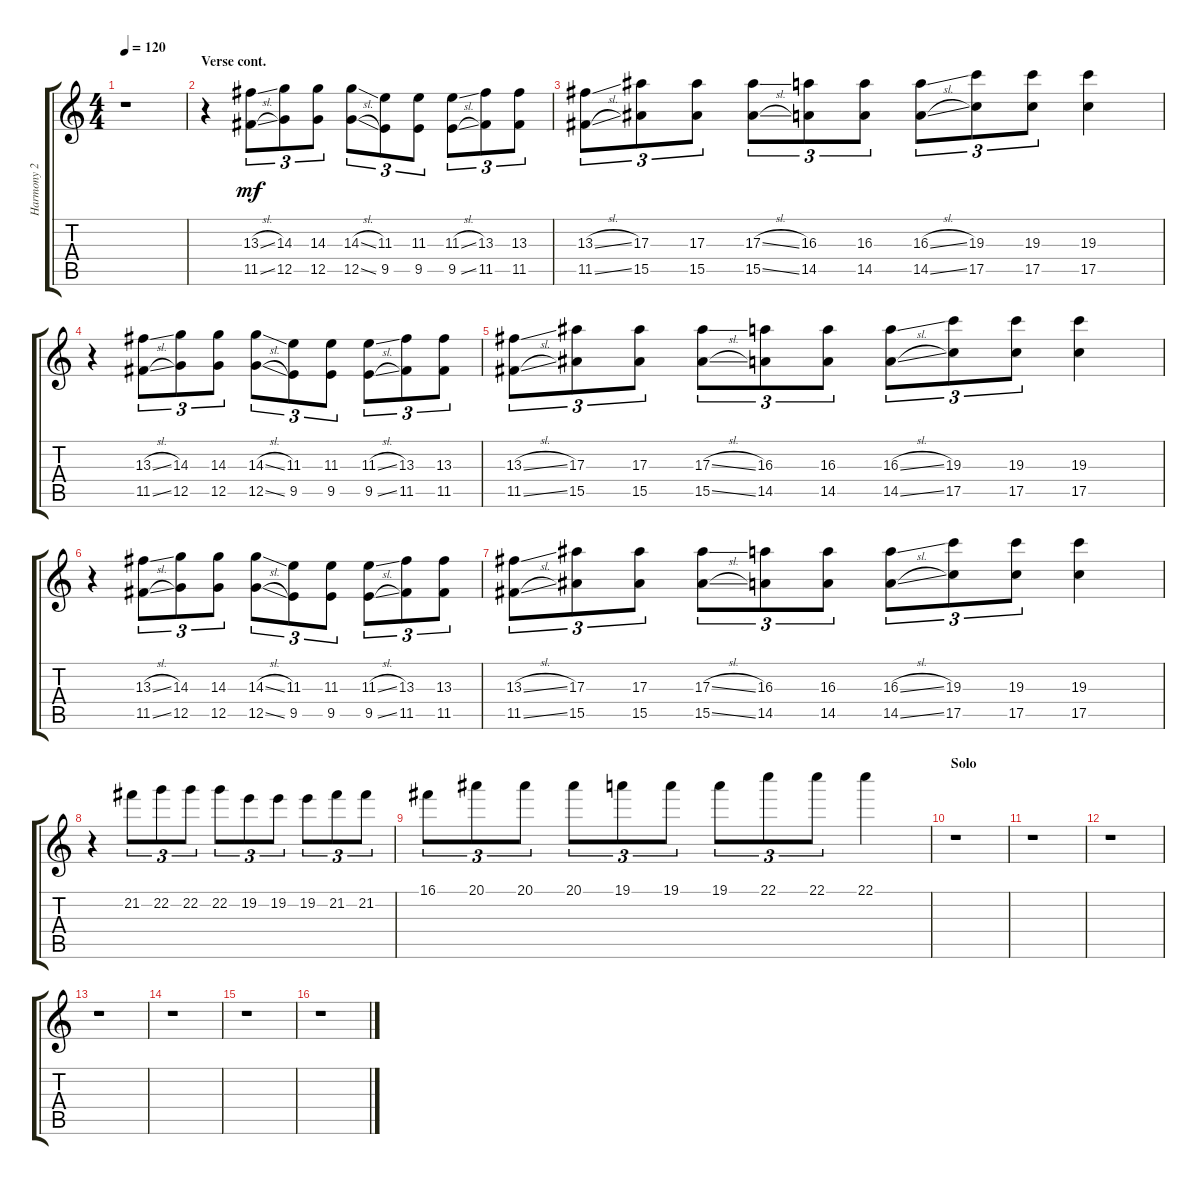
\track ("Harmony 2" "Harmony 2") {instrument overdrivenguitar}
\staff {score tabs}
\tuning (D4 A3 F3 C3 G2 C2) {hide}
\ts (4 4)
\tempo 120
\clef g2
\ks aminor
r.1{dy mf} |
\section ("" "Verse cont.")
r.4 (13.3{sl} 11.5{sl}).8{tu (3 2)} (14.3 12.5).8{tu (3 2)} (14.3 12.5).8{tu (3 2)} (14.3{sl} 12.5{sl}).8{tu (3 2)} (11.3 9.5).8{tu (3 2)} (11.3 9.5).8{tu (3 2)} (11.3{sl} 9.5{sl}).8{tu (3 2)} (13.3 11.5).8{tu (3 2)} (13.3 11.5).8{tu (3 2)} |
(13.3{sl} 11.5{sl}).8{tu (3 2)} (17.3 15.5).8{tu (3 2)} (17.3 15.5).8{tu (3 2)} (17.3{sl} 15.5{sl}).8{tu (3 2)} (16.3 14.5).8{tu (3 2)} (16.3 14.5).8{tu (3 2)} (16.3{sl} 14.5{sl}).8{tu (3 2)} (19.3 17.5).8{tu (3 2)} (19.3 17.5).8{tu (3 2)} (19.3 17.5).4 |
r.4 (13.3{sl} 11.5{sl}).8{tu (3 2)} (14.3 12.5).8{tu (3 2)} (14.3 12.5).8{tu (3 2)} (14.3{sl} 12.5{sl}).8{tu (3 2)} (11.3 9.5).8{tu (3 2)} (11.3 9.5).8{tu (3 2)} (11.3{sl} 9.5{sl}).8{tu (3 2)} (13.3 11.5).8{tu (3 2)} (13.3 11.5).8{tu (3 2)} |
(13.3{sl} 11.5{sl}).8{tu (3 2)} (17.3 15.5).8{tu (3 2)} (17.3 15.5).8{tu (3 2)} (17.3{sl} 15.5{sl}).8{tu (3 2)} (16.3 14.5).8{tu (3 2)} (16.3 14.5).8{tu (3 2)} (16.3{sl} 14.5{sl}).8{tu (3 2)} (19.3 17.5).8{tu (3 2)} (19.3 17.5).8{tu (3 2)} (19.3 17.5).4 |
r.4 (13.3{sl} 11.5{sl}).8{tu (3 2)} (14.3 12.5).8{tu (3 2)} (14.3 12.5).8{tu (3 2)} (14.3{sl} 12.5{sl}).8{tu (3 2)} (11.3 9.5).8{tu (3 2)} (11.3 9.5).8{tu (3 2)} (11.3{sl} 9.5{sl}).8{tu (3 2)} (13.3 11.5).8{tu (3 2)} (13.3 11.5).8{tu (3 2)} |
(13.3{sl} 11.5{sl}).8{tu (3 2)} (17.3 15.5).8{tu (3 2)} (17.3 15.5).8{tu (3 2)} (17.3{sl} 15.5{sl}).8{tu (3 2)} (16.3 14.5).8{tu (3 2)} (16.3 14.5).8{tu (3 2)} (16.3{sl} 14.5{sl}).8{tu (3 2)} (19.3 17.5).8{tu (3 2)} (19.3 17.5).8{tu (3 2)} (19.3 17.5).4 |
r.4 21.2.8{tu (3 2)} 22.2.8{tu (3 2)} 22.2.8{tu (3 2)} 22.2.8{tu (3 2)} 19.2.8{tu (3 2)} 19.2.8{tu (3 2)} 19.2.8{tu (3 2)} 21.2.8{tu (3 2)} 21.2.8{tu (3 2)} |
16.1.8{tu (3 2)} 20.1.8{tu (3 2)} 20.1.8{tu (3 2)} 20.1.8{tu (3 2)} 19.1.8{tu (3 2)} 19.1.8{tu (3 2)} 19.1.8{tu (3 2)} 22.1.8{tu (3 2)} 22.1.8{tu (3 2)} 22.1.4 |
\section ("" "Solo")
r.1 |
r.1 |
r.1 |
r.1 |
r.1 |
r.1 |
r.1
